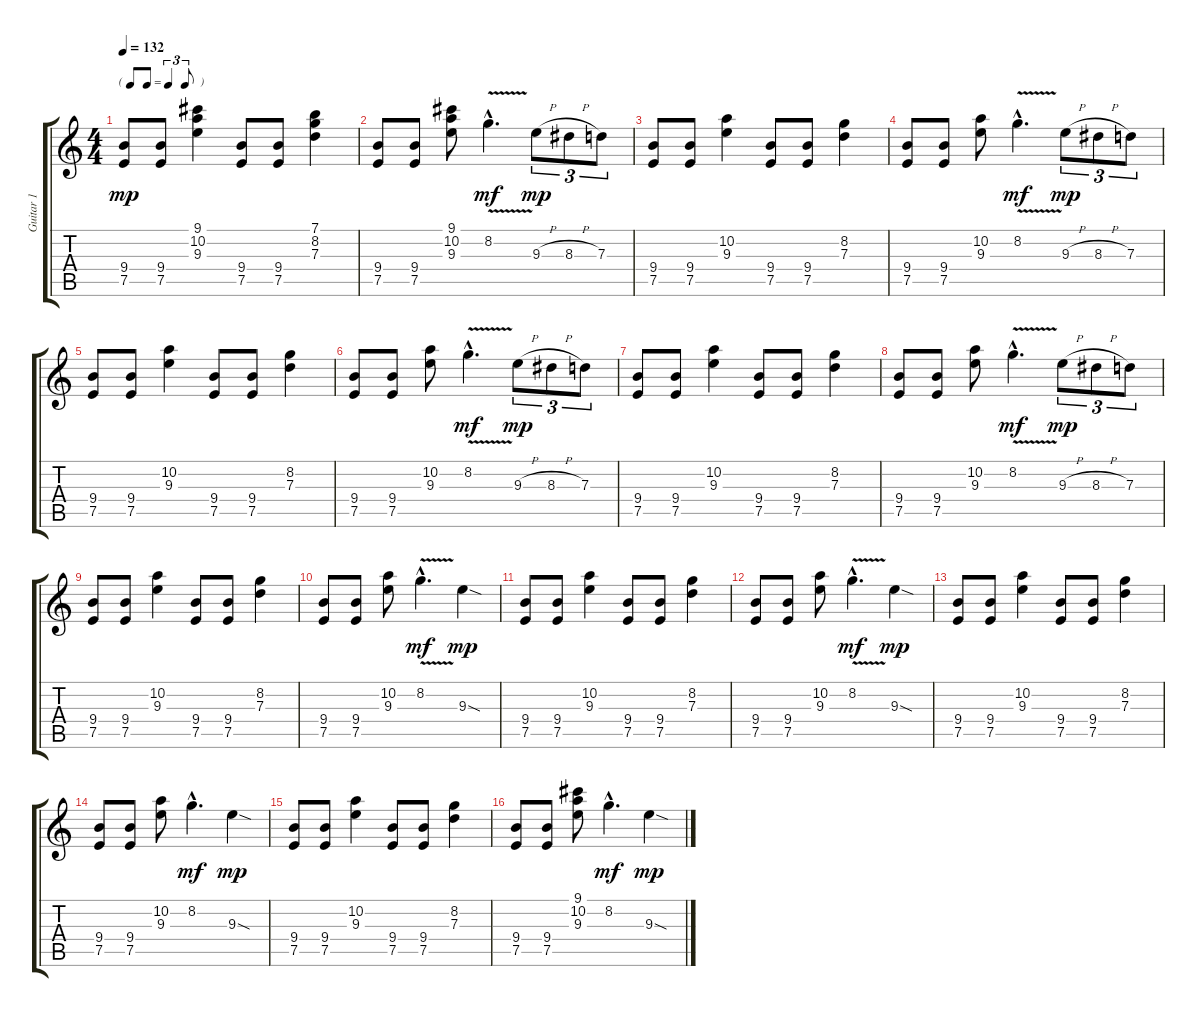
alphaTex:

\track ("Guitar 1" "Guitar 1") {instrument distortionguitar}
\staff {score tabs}
\tuning (E4 B3 G3 D3 A2 E2) {hide}
\ts (4 4)
\tf triplet8th
\tempo 132
\clef g2
\ks c
(9.4 7.5).8{dy mp instrument distortionguitar} (9.4 7.5).8 (9.1 10.2 9.3).4 (9.4 7.5).8 (9.4 7.5).8 (7.1 8.2 7.3).4 |
(9.4 7.5).8 (9.4 7.5).8 (9.1 10.2 9.3).8 8.2{v hac}.4{d dy mf} 9.3{h}.8{tu (3 2) dy mp} 8.3{h}.8{tu (3 2)} 7.3.8{tu (3 2)} |
(9.4 7.5).8 (9.4 7.5).8 (10.2 9.3).4 (9.4 7.5).8 (9.4 7.5).8 (8.2 7.3).4 |
(9.4 7.5).8 (9.4 7.5).8 (10.2 9.3).8 8.2{v hac}.4{d dy mf} 9.3{h}.8{tu (3 2) dy mp} 8.3{h}.8{tu (3 2)} 7.3.8{tu (3 2)} |
(9.4 7.5).8 (9.4 7.5).8 (10.2 9.3).4 (9.4 7.5).8 (9.4 7.5).8 (8.2 7.3).4 |
(9.4 7.5).8 (9.4 7.5).8 (10.2 9.3).8 8.2{v hac}.4{d dy mf} 9.3{h}.8{tu (3 2) dy mp} 8.3{h}.8{tu (3 2)} 7.3.8{tu (3 2)} |
(9.4 7.5).8 (9.4 7.5).8 (10.2 9.3).4 (9.4 7.5).8 (9.4 7.5).8 (8.2 7.3).4 |
(9.4 7.5).8 (9.4 7.5).8 (10.2 9.3).8 8.2{v hac}.4{d dy mf} 9.3{h}.8{tu (3 2) dy mp} 8.3{h}.8{tu (3 2)} 7.3.8{tu (3 2)} |
(9.4 7.5).8 (9.4 7.5).8 (10.2 9.3).4 (9.4 7.5).8 (9.4 7.5).8 (8.2 7.3).4 |
(9.4 7.5).8 (9.4 7.5).8 (10.2 9.3).8 8.2{v hac}.4{d dy mf} 9.3{sod}.4{dy mp} |
(9.4 7.5).8 (9.4 7.5).8 (10.2 9.3).4 (9.4 7.5).8 (9.4 7.5).8 (8.2 7.3).4 |
(9.4 7.5).8 (9.4 7.5).8 (10.2 9.3).8 8.2{v hac}.4{d dy mf} 9.3{sod}.4{dy mp} |
(9.4 7.5).8 (9.4 7.5).8 (10.2 9.3).4 (9.4 7.5).8 (9.4 7.5).8 (8.2 7.3).4 |
(9.4 7.5).8 (9.4 7.5).8 (10.2 9.3).8 8.2{hac}.4{d dy mf} 9.3{sod}.4{dy mp} |
(9.4 7.5).8 (9.4 7.5).8 (10.2 9.3).4 (9.4 7.5).8 (9.4 7.5).8 (8.2 7.3).4 |
(9.4 7.5).8 (9.4 7.5).8 (9.1 10.2 9.3).8 8.2{hac}.4{d dy mf} 9.3{sod}.4{dy mp}
